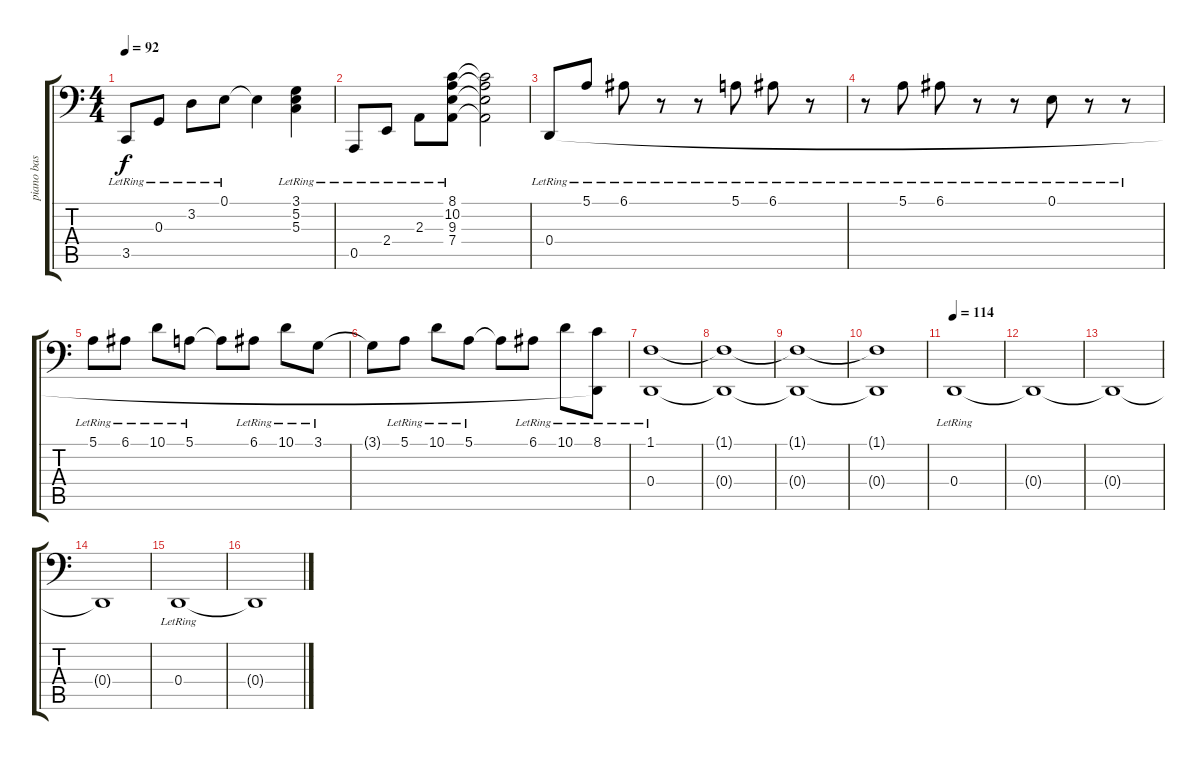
\track ("piano bas" "piano bas") {instrument acousticgrandpiano}
\staff {score tabs}
\tuning (E3 B2 G2 D2 A1 E1) {hide}
\ts (4 4)
\tempo 92
\clef f4
\ks c
3.5{lr}.8{dy f} 0.3{lr}.8 3.2{lr}.8 0.1{lr}.8 0.1{t}.4 (3.1{lr} 5.2{lr} 5.3{lr}).4 |
0.5{lr}.8 2.4{lr}.8 2.3{lr}.8 (8.1{lr} 10.2{lr} 9.3{lr} 7.4{lr}).8 (8.1{t} 10.2{t} 9.3{t} 7.4{t}).2 |
0.4{lr}.8 5.1{lr}.8 6.1{lr}.8 r.8 r.8 5.1{lr}.8 6.1{lr}.8 r.8 |
r.8 5.1{lr}.8 6.1{lr}.8 r.8 r.8 0.1{lr}.8 r.8 r.8 |
5.1{lr}.8 6.1{lr}.8 10.1{lr}.8 5.1{lr}.8 5.1{t}.8 6.1{lr}.8 10.1{lr}.8 3.1{lr}.8 |
3.1{t}.8 5.1{lr}.8 10.1{lr}.8 5.1{lr}.8 5.1{t}.8 6.1{lr}.8 10.1{lr}.8 (8.1{lr} 0.4{t}).8 |
(1.1{lr} 0.4{lr}).1 |
(1.1{t} 0.4{t}).1 |
(1.1{t} 0.4{t}).1 |
(1.1{t} 0.4{t}).1 |
\tempo 114
0.4{lr}.1 |
0.4{t}.1 |
0.4{t}.1 |
0.4{t}.1 |
0.4{lr}.1 |
0.4{t}.1
